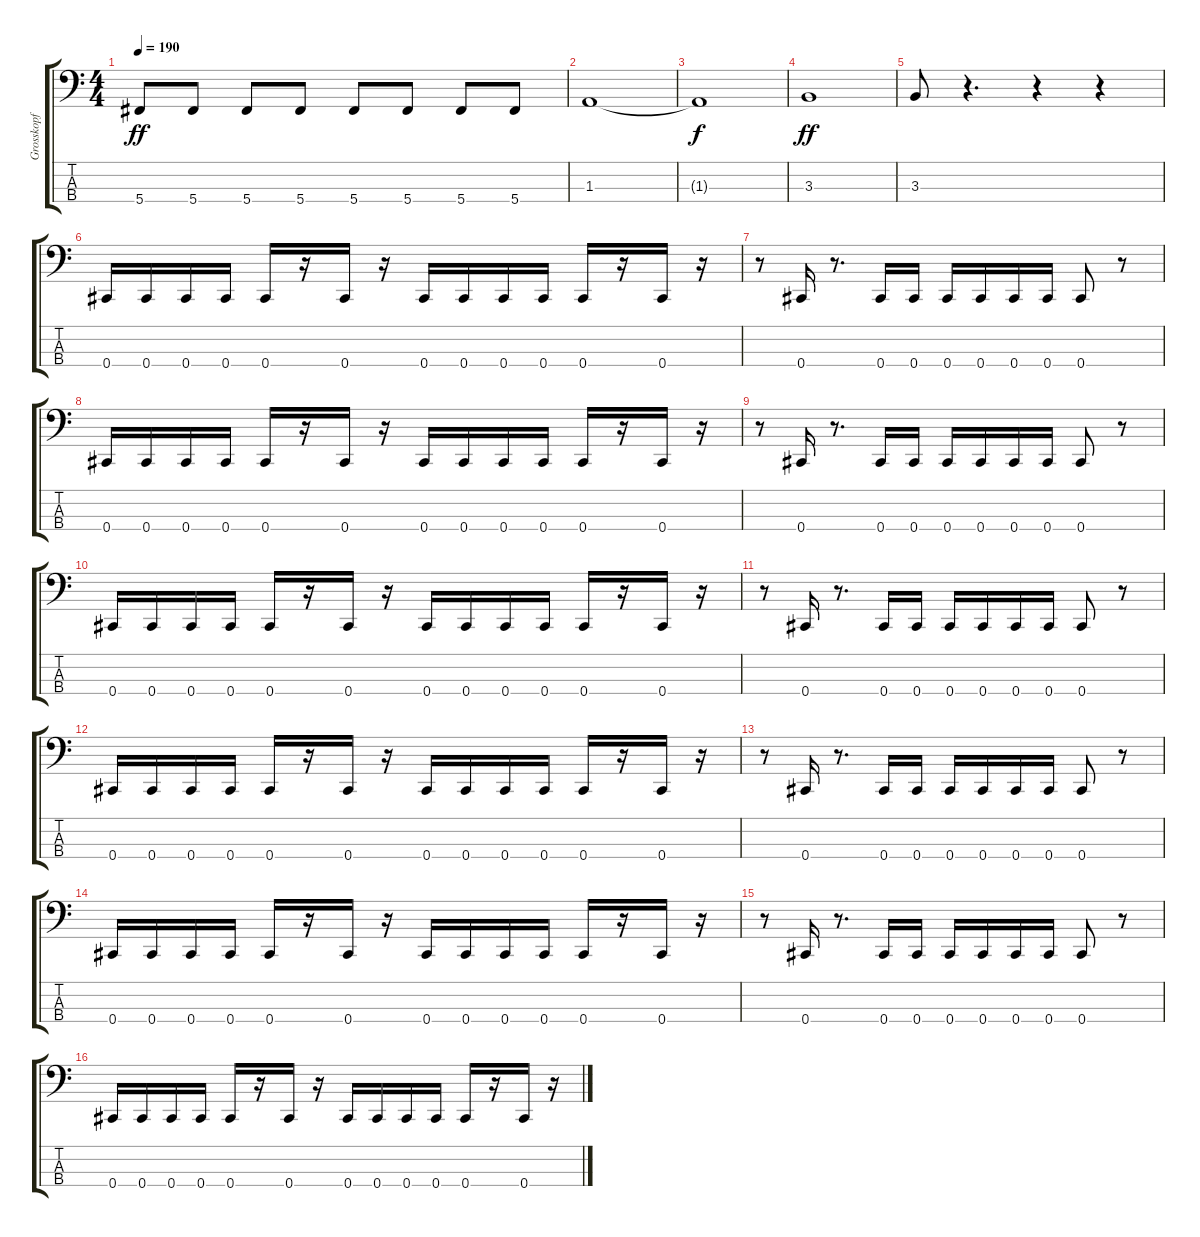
\track ("Grosskopf" "Grosskopf") {instrument electricbassfinger}
\staff {score tabs}
\tuning (Gb2 Db2 Ab1 Db1) {hide}
\ts (4 4)
\tempo 190
\clef f4
\ks c
5.4.8{dy ff} 5.4.8 5.4.8 5.4.8 5.4.8 5.4.8 5.4.8 5.4.8 |
1.3.1 |
1.3{t}.1{dy f} |
3.3.1{dy ff} |
3.3.8 r.4{d} r.4 r.4 |
0.4.16 0.4.16 0.4.16 0.4.16 0.4.16 r.16 0.4.16 r.16 0.4.16 0.4.16 0.4.16 0.4.16 0.4.16 r.16 0.4.16 r.16 |
r.8 0.4.16 r.8{d} 0.4.16 0.4.16 0.4.16 0.4.16 0.4.16 0.4.16 0.4.8 r.8 |
0.4.16 0.4.16 0.4.16 0.4.16 0.4.16 r.16 0.4.16 r.16 0.4.16 0.4.16 0.4.16 0.4.16 0.4.16 r.16 0.4.16 r.16 |
r.8 0.4.16 r.8{d} 0.4.16 0.4.16 0.4.16 0.4.16 0.4.16 0.4.16 0.4.8 r.8 |
0.4.16 0.4.16 0.4.16 0.4.16 0.4.16 r.16 0.4.16 r.16 0.4.16 0.4.16 0.4.16 0.4.16 0.4.16 r.16 0.4.16 r.16 |
r.8 0.4.16 r.8{d} 0.4.16 0.4.16 0.4.16 0.4.16 0.4.16 0.4.16 0.4.8 r.8 |
0.4.16 0.4.16 0.4.16 0.4.16 0.4.16 r.16 0.4.16 r.16 0.4.16 0.4.16 0.4.16 0.4.16 0.4.16 r.16 0.4.16 r.16 |
r.8 0.4.16 r.8{d} 0.4.16 0.4.16 0.4.16 0.4.16 0.4.16 0.4.16 0.4.8 r.8 |
0.4.16 0.4.16 0.4.16 0.4.16 0.4.16 r.16 0.4.16 r.16 0.4.16 0.4.16 0.4.16 0.4.16 0.4.16 r.16 0.4.16 r.16 |
r.8 0.4.16 r.8{d} 0.4.16 0.4.16 0.4.16 0.4.16 0.4.16 0.4.16 0.4.8 r.8 |
0.4.16 0.4.16 0.4.16 0.4.16 0.4.16 r.16 0.4.16 r.16 0.4.16 0.4.16 0.4.16 0.4.16 0.4.16 r.16 0.4.16 r.16
